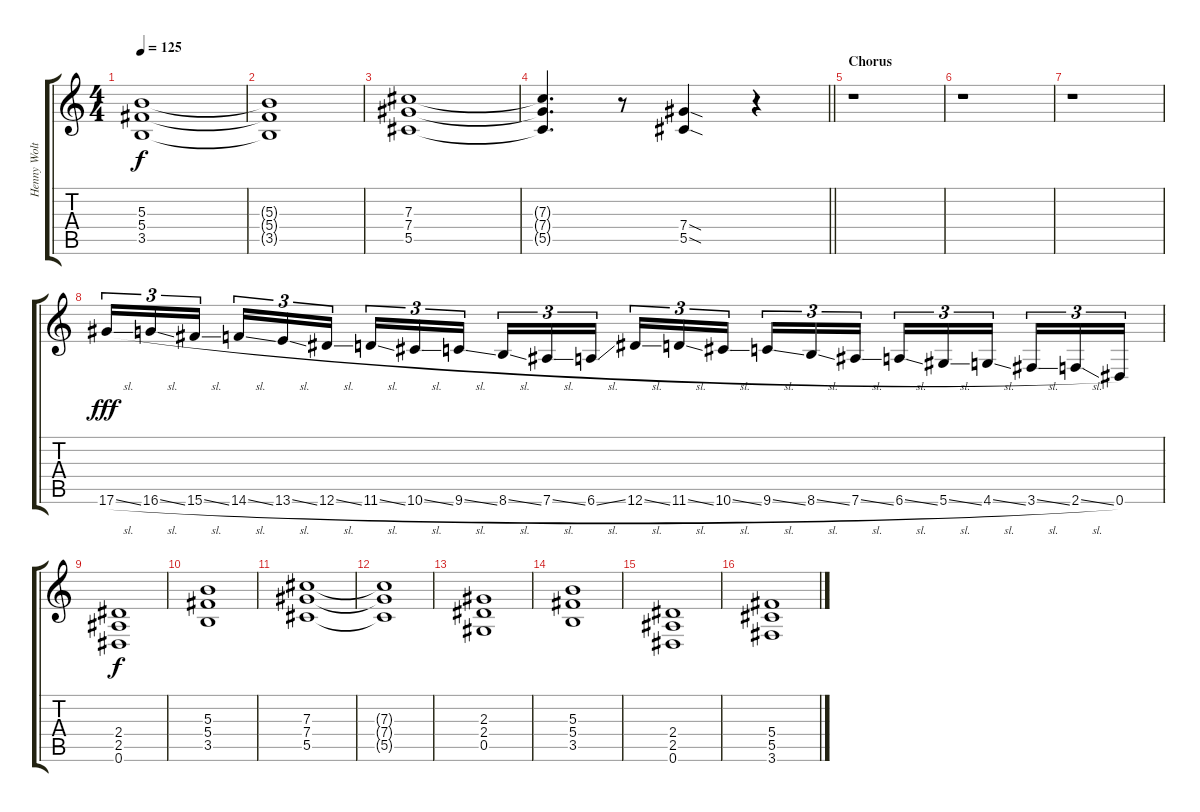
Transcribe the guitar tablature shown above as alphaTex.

\track ("Henny Wolter" "Henny Wolt") {instrument distortionguitar}
\staff {score tabs}
\tuning (Eb4 Bb3 Gb3 Db3 Ab2 Eb2) {hide}
\ts (4 4)
\tempo 125
\clef g2
\ks c
(5.3 5.4 3.5).1{dy f volume 10} |
(5.3{t} 5.4{t} 3.5{t}).1 |
(7.3 7.4 5.5).1 |
\barLineRight lightlight
(7.3{t} 7.4{t} 5.5{t}).4{d} r.8 (7.4{sod} 5.5{sod}).4 r.4 |
\section ("" "Chorus")
r.1 |
r.1 |
r.1 |
17.6{sl}.16{tu (3 2) dy fff instrument guitarharmonics} 16.6{sl}.16{tu (3 2)} 15.6{sl}.16{tu (3 2) beam splitsecondary} 14.6{sl}.16{tu (3 2)} 13.6{sl}.16{tu (3 2)} 12.6{sl}.16{tu (3 2)} 11.6{sl}.16{tu (3 2)} 10.6{sl}.16{tu (3 2)} 9.6{sl}.16{tu (3 2) beam splitsecondary} 8.6{sl}.16{tu (3 2)} 7.6{sl}.16{tu (3 2)} 6.6{sl}.16{tu (3 2)} 12.6{sl}.16{tu (3 2)} 11.6{sl}.16{tu (3 2)} 10.6{sl}.16{tu (3 2) beam splitsecondary} 9.6{sl}.16{tu (3 2)} 8.6{sl}.16{tu (3 2)} 7.6{sl}.16{tu (3 2)} 6.6{sl}.16{tu (3 2)} 5.6{sl}.16{tu (3 2)} 4.6{sl}.16{tu (3 2) beam splitsecondary} 3.6{sl}.16{tu (3 2)} 2.6{sl}.16{tu (3 2)} 0.6.16{tu (3 2)} |
(2.4 2.5 0.6).1{dy f volume 16 instrument distortionguitar} |
(5.3 5.4 3.5).1 |
(7.3 7.4 5.5).1 |
(7.3{t} 7.4{t} 5.5{t}).1 |
(2.3 2.4 0.5).1 |
(5.3 5.4 3.5).1 |
(2.4 2.5 0.6).1 |
(5.4 5.5 3.6).1
